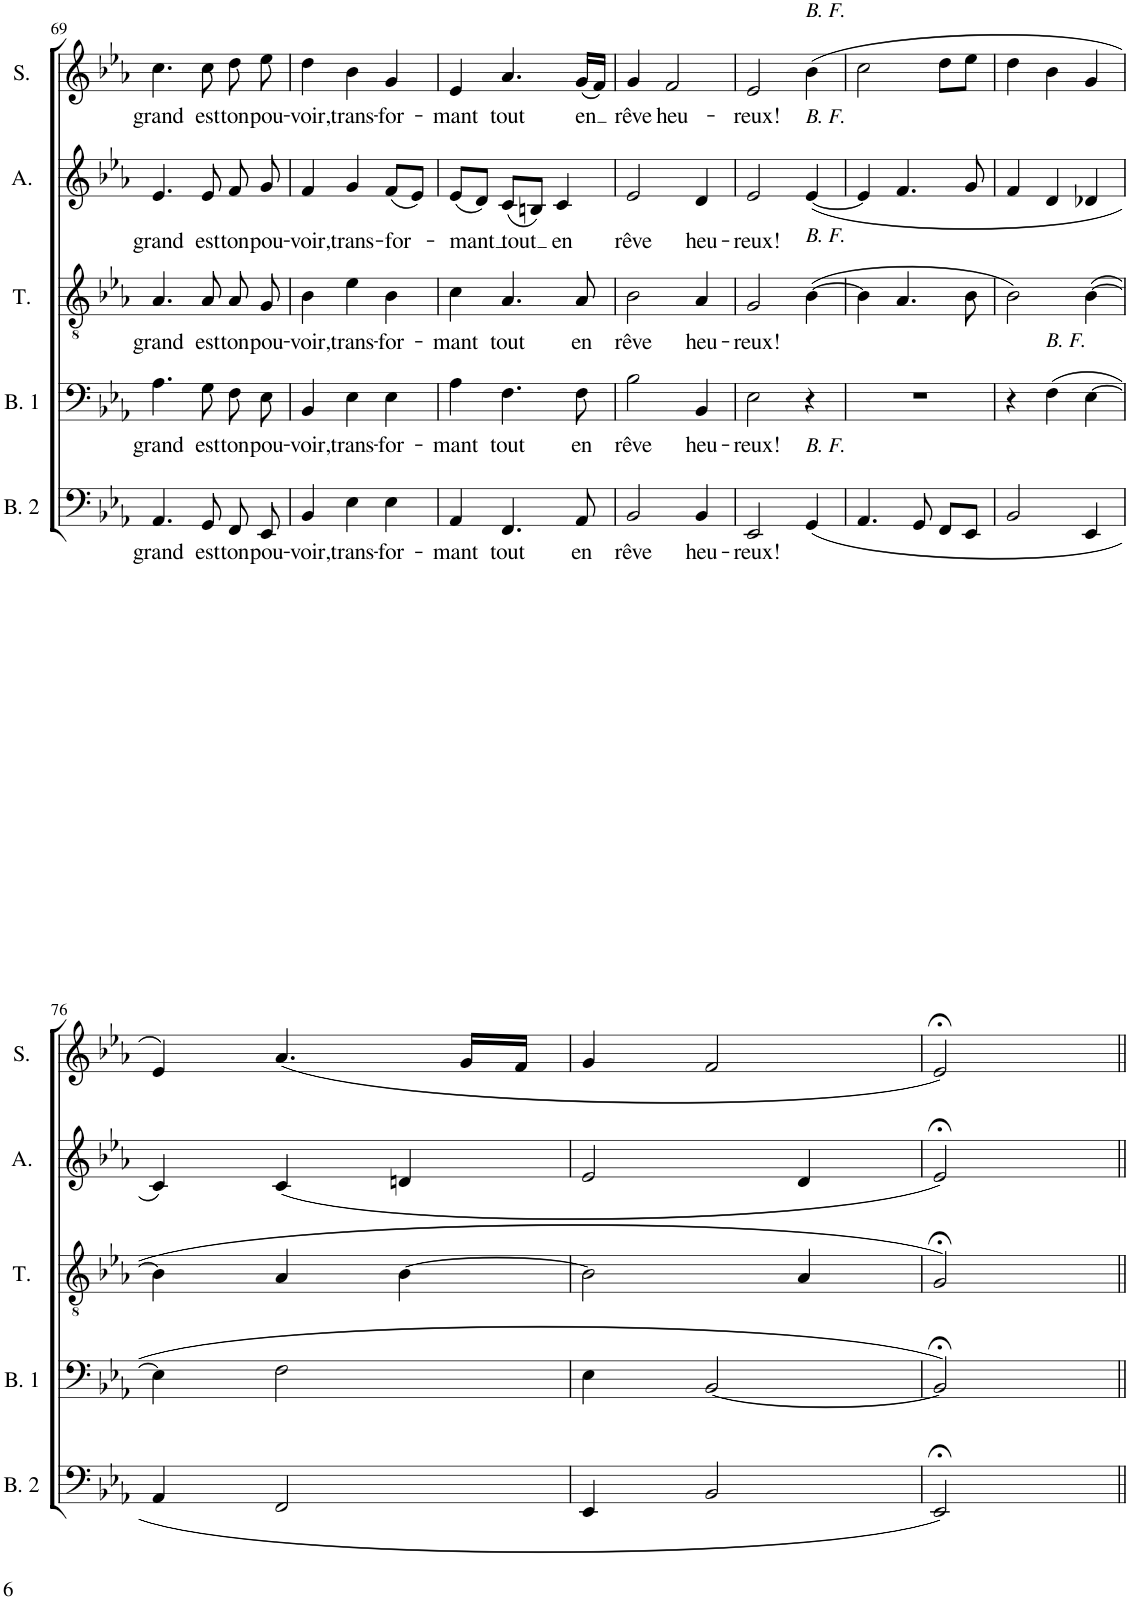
**kern	**text	**kern	**text	**kern	**text	**kern	**text	**kern	**text
*part5	*part5	*part4	*part4	*part3	*part3	*part2	*part2	*part1	*part1
*staff5	*staff5	*staff4	*staff4	*staff3	*staff3	*staff2	*staff2	*staff1	*staff1
*I"Basse 2	*	*I"Basse 1	*	*I"Ténor	*	*I"Alto	*	*I"Soprano	*
*I'B. 2	*	*I'B. 1	*	*I'T.	*	*I'A.	*	*I'S.	*
!!LO:PB:g=z
*clefF4	*	*clefF4	*	*clefGv2	*	*clefG2	*	*clefG2	*
*k[b-e-a-]	*	*k[b-e-a-]	*	*k[b-e-a-]	*	*k[b-e-a-]	*	*k[b-e-a-]	*
*M3/4	*	*M3/4	*	*M3/4	*	*M3/4	*	*M3/4	*
=69	=69	=69	=69	=69	=69	=69	=69	=69	=69
!	!LO:LY:b	!	!LO:LY:b	!	!LO:LY:b	!	!LO:LY:b	!	!LO:LY:b
4.AA-/	grand	4.A-\	grand	4.A-/	grand	4.e-/	grand	4.cc\	grand
!	!LO:LY:b	!	!LO:LY:b	!	!LO:LY:b	!	!LO:LY:b	!	!LO:LY:b
8GG/	est	8G\	est	8A-/	est	8e-/	est	8cc\	est
!	!LO:LY:b	!	!LO:LY:b	!	!LO:LY:b	!	!LO:LY:b	!	!LO:LY:b
8FF/	ton	8F\L	ton	8A-/L	ton	8f/	ton	8dd\	ton
!	!LO:LY:b	!	!LO:LY:b	!	!LO:LY:b	!	!LO:LY:b	!	!LO:LY:b
8EE-/	pou-	8E-\J	pou-	8G/J	pou-	8g/	pou-	8ee-\	pou-
=70	=70	=70	=70	=70	=70	=70	=70	=70	=70
!	!LO:LY:b	!	!LO:LY:b	!	!LO:LY:b	!	!LO:LY:b	!	!LO:LY:b
4BB-/	-voir,	4BB-/	-voir,	4B-\	-voir,	4f/	-voir,	4dd\	-voir,
!	!LO:LY:b	!	!LO:LY:b	!	!LO:LY:b	!	!LO:LY:b	!	!LO:LY:b
4E-\	trans-	4E-\	trans-	4e-\	trans-	4g/	trans-	4b-\	trans-
!	!LO:LY:b	!	!LO:LY:b	!	!LO:LY:b	!	!LO:LY:b	!	!LO:LY:b
4E-\	-for-	4E-\	-for-	4B-\	-for-	(8f/L	-for-	4g/	-for-
.	.	.	.	.	.	8e-/J)	.	.	.
=71	=71	=71	=71	=71	=71	=71	=71	=71	=71
!	!LO:LY:b	!	!LO:LY:b	!	!LO:LY:b	!	!LO:LY:b	!	!LO:LY:b
4AA-/	-mant	4A-\	-mant	4c\	-mant	(8e-/L	-mant	4e-/	-mant
.	.	.	.	.	.	8d/J)	.	.	.
!	!LO:LY:b	!	!LO:LY:b	!	!LO:LY:b	!	!LO:LY:b	!	!LO:LY:b
4.FF/	tout	4.F\	tout	4.A-/	tout	(8c/L	tout	4.a-/	tout
.	.	.	.	.	.	8Bn/J)	.	.	.
!	!	!	!	!	!	!	!LO:LY:b	!	!
.	.	.	.	.	.	4c/	en	.	.
!	!LO:LY:b	!	!LO:LY:b	!	!LO:LY:b	!	!	!	!LO:LY:b
8AA-/	en	8F\	en	8A-/	en	.	.	(16g/LL	en
.	.	.	.	.	.	.	.	16f/JJ)	.
=72	=72	=72	=72	=72	=72	=72	=72	=72	=72
!	!LO:LY:b	!	!LO:LY:b	!	!LO:LY:b	!	!LO:LY:b	!	!LO:LY:b
2BB-/	rêve	2B-\	rêve	2B-\	rêve	2e-/	rêve	4g/	rêve
!	!	!	!	!	!	!	!	!	!LO:LY:b
.	.	.	.	.	.	.	.	2f/	heu-
!	!LO:LY:b	!	!LO:LY:b	!	!LO:LY:b	!	!LO:LY:b	!	!
4BB-/	heu-	4BB-/	heu-	4A-/	heu-	4d/	heu-	.	.
=73	=73	=73	=73	=73	=73	=73	=73	=73	=73
!	!LO:LY:b	!	!LO:LY:b	!	!LO:LY:b	!	!LO:LY:b	!	!LO:LY:b
2EE-/	-reux!	2E-\	-reux!	2G/	-reux!	2e-/	-reux!	2e-/	-reux!
!	!	!	!	!	!	!	!	!LO:TX:a:i:t=B. F.	!
!	!	!	!	!	!	!LO:TX:a:i:t=B. F.	!	!	!
!	!	!	!	!LO:TX:a:i:t=B. F.	!	!	!	!	!
!LO:TX:a:i:t=B. F.	!	!	!	!	!	!	!	!	!
(4GG/	.	4r	.	([4B-\	.	([4e-/	.	(4b-\	.
=74	=74	=74	=74	=74	=74	=74	=74	=74	=74
4.AA-/	.	2.r	.	4B-\]	.	4e-/]	.	2cc\	.
.	.	.	.	4.A-/	.	4.f/	.	.	.
8GG/	.	.	.	.	.	.	.	.	.
8FF/L	.	.	.	.	.	.	.	8dd\L	.
8EE-/J	.	.	.	8B-\	.	8g/	.	8ee-\J	.
=75	=75	=75	=75	=75	=75	=75	=75	=75	=75
2BB-/	.	4r	.	2B-\)	.	4f/	.	4dd\	.
!	!	!LO:TX:a:i:t=B. F.	!	!	!	!	!	!	!
.	.	(4F\	.	.	.	4d/	.	4b-\	.
4EE-/	.	[4E-\	.	([4B-\	.	4d-X/	.	4g/	.
!!LO:LB:g=z
=76	=76	=76	=76	=76	=76	=76	=76	=76	=76
4AA-/	.	4E-\]	.	4B-\]	.	4c/)	.	4e-/)	.
2FF/	.	2F\	.	4A-/	.	(4c/	.	(4.a-/	.
.	.	.	.	[4B-\	.	4dn/	.	.	.
.	.	.	.	.	.	.	.	16g/LL	.
.	.	.	.	.	.	.	.	16f/JJ	.
=77	=77	=77	=77	=77	=77	=77	=77	=77	=77
4EE-/	.	4E-\	.	2B-\]	.	2e-/	.	4g/	.
2BB-/	.	[2BB-/	.	.	.	.	.	2f/	.
.	.	.	.	4A-/	.	4d/	.	.	.
=78	=78	=78	=78	=78	=78	=78	=78	=78	=78
2EE-;</)	.	2BB-;</])	.	2G;</)	.	2e-;</)	.	2e-;</)	.
=||	=||	=||	=||	=||	=||	=||	=||	=||	=||
*-	*-	*-	*-	*-	*-	*-	*-	*-	*-
